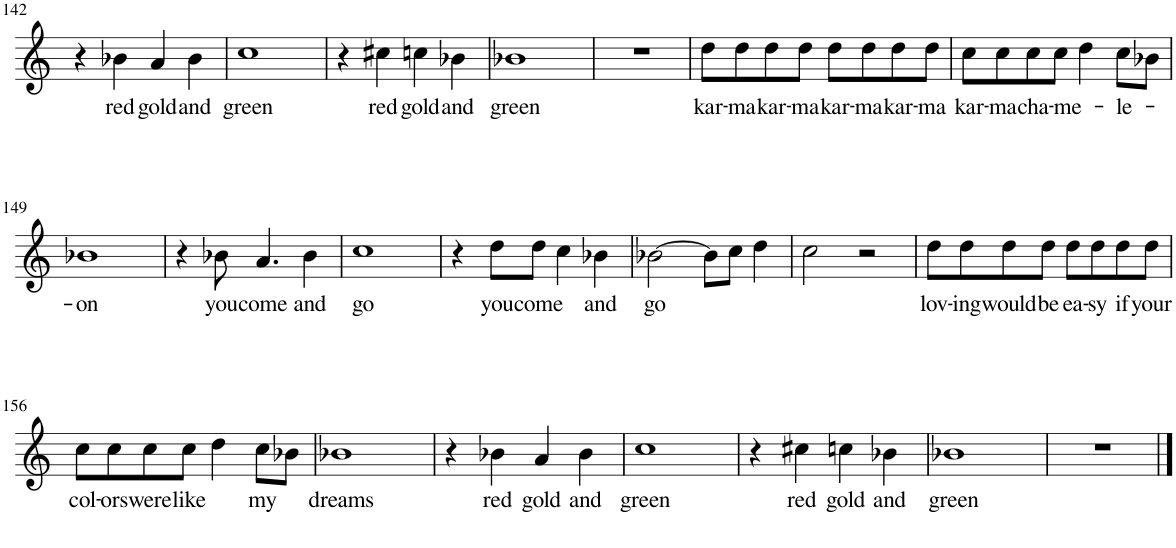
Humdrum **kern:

**kern	**text
*part1	*part1
*staff1	*staff1
*I"Piano	*
*I'Pno.	*
!!LO:PB:g=z
*clefG2	*
*k[]	*
*M4/4	*
=142	=142
4r	.
!	!LO:LY:b
4b-X\	red
!	!LO:LY:b
4a/	gold
!	!LO:LY:b
4b-\	and
=143	=143
!	!LO:LY:b
1cc	green
=144	=144
4r	.
!	!LO:LY:b
4cc#X\	red
!	!LO:LY:b
4ccn\	gold
!	!LO:LY:b
4b-X\	and
=145	=145
!	!LO:LY:b
1b-X	green
=146	=146
1r	.
=147	=147
!	!LO:LY:b
8dd\L	kar-
!	!LO:LY:b
8dd\	-ma
!	!LO:LY:b
8dd\	kar-
!	!LO:LY:b
8dd\J	-ma
!	!LO:LY:b
8dd\L	kar-
!	!LO:LY:b
8dd\	-ma
!	!LO:LY:b
8dd\	kar-
!	!LO:LY:b
8dd\J	-ma
=148	=148
!	!LO:LY:b
8cc\L	kar-
!	!LO:LY:b
8cc\	-ma
!	!LO:LY:b
8cc\	cha-
!	!LO:LY:b
8cc\J	-me-
4dd\	.
!	!LO:LY:b
8cc\L	-le-
8b-X\J	.
!!LO:LB:g=z
=149	=149
!	!LO:LY:b
1b-X	-on
=150	=150
4r	.
!	!LO:LY:b
8b-X\	you
!	!LO:LY:b
4.a/	come
!	!LO:LY:b
4b-\	and
=151	=151
!	!LO:LY:b
1cc	go
=152	=152
4r	.
!	!LO:LY:b
8dd\L	you
!	!LO:LY:b
8dd\J	come
4cc\	.
!	!LO:LY:b
4b-X\	and
=153	=153
!	!LO:LY:b
[2b-X\	go
8b-\L]	.
8cc\J	.
4dd\	.
=154	=154
2cc\	.
2r	.
=155	=155
!	!LO:LY:b
8dd\L	lov-
!	!LO:LY:b
8dd\	-ing
!	!LO:LY:b
8dd\	would
!	!LO:LY:b
8dd\J	be
!	!LO:LY:b
8dd\L	ea-
!	!LO:LY:b
8dd\	-sy
!	!LO:LY:b
8dd\	if
!	!LO:LY:b
8dd\J	your
!!LO:LB:g=z
=156	=156
!	!LO:LY:b
8cc\L	col-
!	!LO:LY:b
8cc\	-ors
!	!LO:LY:b
8cc\	were
!	!LO:LY:b
8cc\J	like
4dd\	.
!	!LO:LY:b
8cc\L	my
8b-X\J	.
=157	=157
!	!LO:LY:b
1b-X	dreams
=158	=158
4r	.
!	!LO:LY:b
4b-X\	red
!	!LO:LY:b
4a/	gold
!	!LO:LY:b
4b-\	and
=159	=159
!	!LO:LY:b
1cc	green
=160	=160
4r	.
!	!LO:LY:b
4cc#X\	red
!	!LO:LY:b
4ccn\	gold
!	!LO:LY:b
4b-X\	and
=161	=161
!	!LO:LY:b
1b-X	green
=162	=162
1r	.
==	==
*-	*-
